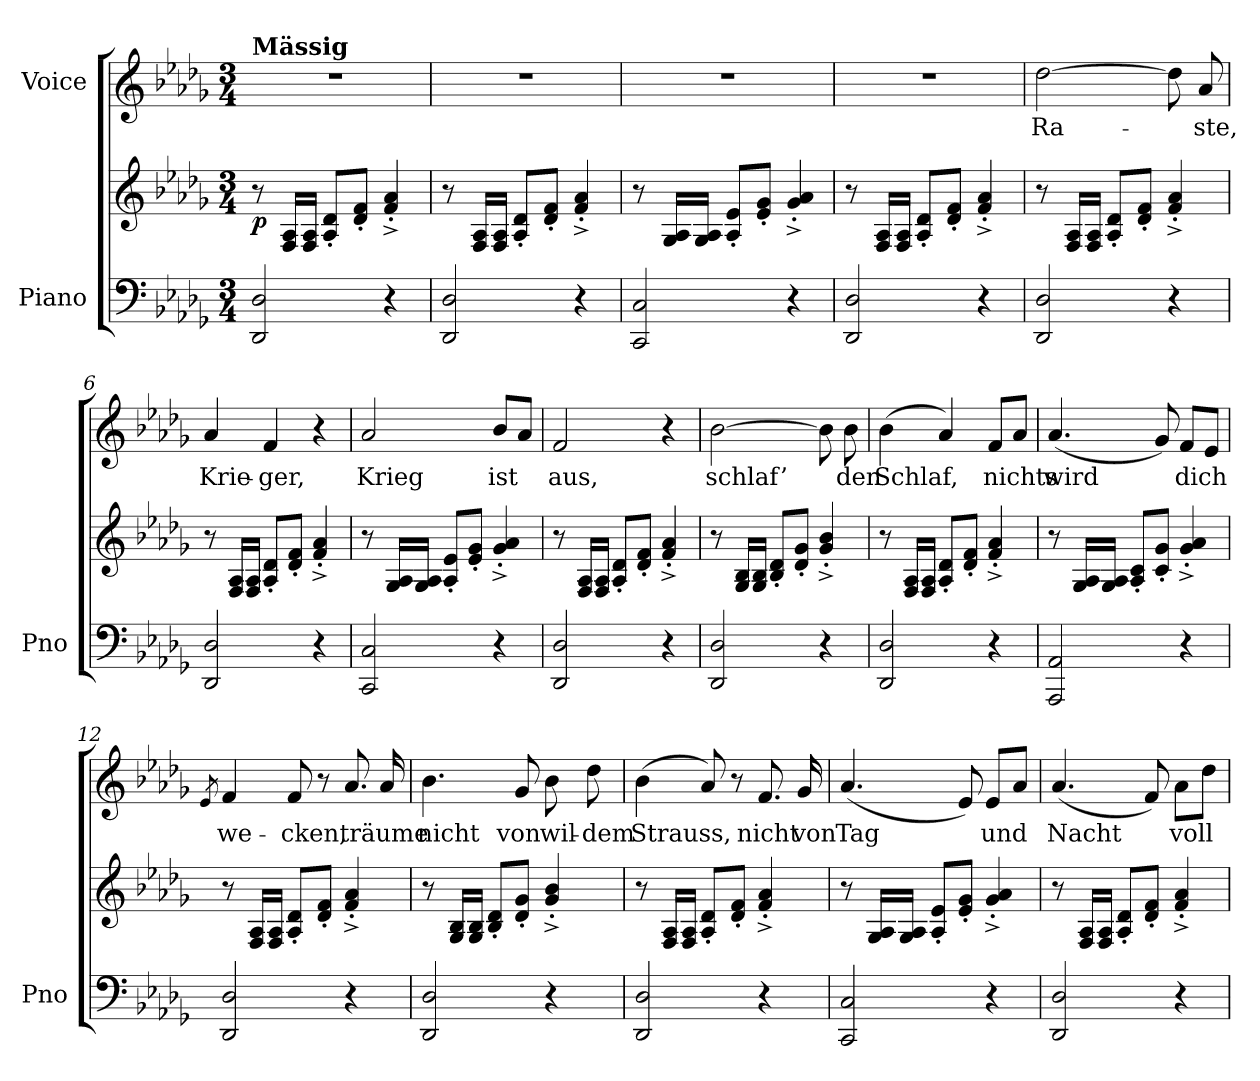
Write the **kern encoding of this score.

**kern	**kern	**dynam	**kern	**text
*part2	*part2	*part2	*part1	*part1
*staff3	*staff2	*staff2/3	*staff1	*staff1
*I"Piano	*	*	*I"Voice	*
*I'Pno	*	*	*	*
*clefF4	*clefG2	*	*clefG2	*
*k[b-e-a-d-g-]	*k[b-e-a-d-g-]	*	*k[b-e-a-d-g-]	*
*M3/4	*M3/4	*	*M3/4	*
=1	=1	=1	=1	=1
!	!	!	!LO:TX:a:B:t=Mässig	!
!	!	!LO:DY:b	!	!
2DD-/ 2D-/	8r	p	2.r	.
.	16F/ 16A-/LL	.	.	.
.	16F/ 16A-/JJ	.	.	.
.	8A-/' 8d-/'L	.	.	.
.	8d-/' 8f/'J	.	.	.
4r	4f/'^ 4a-/'^	.	.	.
=2	=2	=2	=2	=2
2DD-/ 2D-/	8r	.	2.r	.
.	16F/ 16A-/LL	.	.	.
.	16F/ 16A-/JJ	.	.	.
.	8A-/' 8d-/'L	.	.	.
.	8d-/' 8f/'J	.	.	.
4r	4f/'^ 4a-/'^	.	.	.
=3	=3	=3	=3	=3
2CC/ 2C/	8r	.	2.r	.
.	16G-/ 16A-/LL	.	.	.
.	16G-/ 16A-/JJ	.	.	.
.	8A-/' 8e-/'L	.	.	.
.	8e-/' 8g-/'J	.	.	.
4r	4g-/'^ 4a-/'^	.	.	.
=4	=4	=4	=4	=4
2DD-/ 2D-/	8r	.	2.r	.
.	16F/ 16A-/LL	.	.	.
.	16F/ 16A-/JJ	.	.	.
.	8A-/' 8d-/'L	.	.	.
.	8d-/' 8f/'J	.	.	.
4r	4f/'^ 4a-/'^	.	.	.
=5	=5	=5	=5	=5
!	!	!	!	!LO:LY:b
2DD-/ 2D-/	8r	.	[2dd-\	Ra-
.	16F/ 16A-/LL	.	.	.
.	16F/ 16A-/JJ	.	.	.
.	8A-/' 8d-/'L	.	.	.
.	8d-/' 8f/'J	.	.	.
4r	4f/'^ 4a-/'^	.	8dd-\]	.
!	!	!	!	!LO:LY:b
.	.	.	8a-/	-ste,
!!LO:LB:g=z
=6	=6	=6	=6	=6
!	!	!	!	!LO:LY:b
2DD-/ 2D-/	8r	.	4a-/	Krie-
.	16F/ 16A-/LL	.	.	.
.	16F/ 16A-/JJ	.	.	.
!	!	!	!	!LO:LY:b
.	8A-/' 8d-/'L	.	4f/	-ger,
.	8d-/' 8f/'J	.	.	.
4r	4f/'^ 4a-/'^	.	4r	.
=7	=7	=7	=7	=7
!	!	!	!	!LO:LY:b
2CC/ 2C/	8r	.	2a-/	Krieg
.	16G-/ 16A-/LL	.	.	.
.	16G-/ 16A-/JJ	.	.	.
.	8A-/' 8e-/'L	.	.	.
.	8e-/' 8g-/'J	.	.	.
!	!	!	!	!LO:LY:b
4r	4g-/'^ 4a-/'^	.	8b-/L	ist
.	.	.	8a-/J	.
=8	=8	=8	=8	=8
!	!	!	!	!LO:LY:b
2DD-/ 2D-/	8r	.	2f/	aus,
.	16F/ 16A-/LL	.	.	.
.	16F/ 16A-/JJ	.	.	.
.	8A-/' 8d-/'L	.	.	.
.	8d-/' 8f/'J	.	.	.
4r	4f/'^ 4a-/'^	.	4r	.
=9	=9	=9	=9	=9
!	!	!	!	!LO:LY:b
2DD-/ 2D-/	8r	.	[2b-\	schlaf’
.	16G-/ 16B-/LL	.	.	.
.	16G-/ 16B-/JJ	.	.	.
.	8B-/' 8d-/'L	.	.	.
.	8d-/' 8g-/'J	.	.	.
4r	4g-/'^ 4b-/'^	.	8b-\]	.
!	!	!	!	!LO:LY:b
.	.	.	8b-\	den
=10	=10	=10	=10	=10
!	!	!	!	!LO:LY:b
2DD-/ 2D-/	8r	.	(4b-\	Schlaf,
.	16F/ 16A-/LL	.	.	.
.	16F/ 16A-/JJ	.	.	.
.	8A-/' 8d-/'L	.	4a-/)	.
.	8d-/' 8f/'J	.	.	.
!	!	!	!	!LO:LY:b
4r	4f/'^ 4a-/'^	.	8f/L	nichts
.	.	.	8a-/J	.
!!LO:LB:g=z
=11	=11	=11	=11	=11
!	!	!	!	!LO:LY:b
2AAA-/ 2AA-/	8r	.	(4.a-/	wird
.	16G-/ 16A-/LL	.	.	.
.	16G-/ 16A-/JJ	.	.	.
.	8A-/' 8c/'L	.	.	.
.	8c/' 8g-/'J	.	8g-/)	.
!	!	!	!	!LO:LY:b
4r	4g-/'^ 4a-/'^	.	8f/L	dich
.	.	.	8e-/J	.
=12	=12	=12	=12	=12
.	.	.	8qe-/	.
!	!	!	!	!LO:LY:b
2DD-/ 2D-/	8r	.	4f/	we-
.	16F/ 16A-/LL	.	.	.
.	16F/ 16A-/JJ	.	.	.
!	!	!	!	!LO:LY:b
.	8A-/' 8d-/'L	.	8f/	-cken,
.	8d-/' 8f/'J	.	8r	.
!	!	!	!	!LO:LY:b
4r	4f/'^ 4a-/'^	.	8.a-/	träume
.	.	.	16a-/	.
=13	=13	=13	=13	=13
!	!	!	!	!LO:LY:b
2DD-/ 2D-/	8r	.	4.b-\	nicht
.	16G-/ 16B-/LL	.	.	.
.	16G-/ 16B-/JJ	.	.	.
.	8B-/' 8d-/'L	.	.	.
!	!	!	!	!LO:LY:b
.	8d-/' 8g-/'J	.	8g-/	von
!	!	!	!	!LO:LY:b
4r	4g-/'^ 4b-/'^	.	8b-\	wil-
!	!	!	!	!LO:LY:b
.	.	.	8dd-\	-dem
=14	=14	=14	=14	=14
!	!	!	!	!LO:LY:b
2DD-/ 2D-/	8r	.	(4b-\	Strauss,
.	16F/ 16A-/LL	.	.	.
.	16F/ 16A-/JJ	.	.	.
.	8A-/' 8d-/'L	.	8a-/)	.
.	8d-/' 8f/'J	.	8r	.
!	!	!	!	!LO:LY:b
4r	4f/'^ 4a-/'^	.	8.f/	nicht
!	!	!	!	!LO:LY:b
.	.	.	16g-/	von
=15	=15	=15	=15	=15
!	!	!	!	!LO:LY:b
2CC/ 2C/	8r	.	(4.a-/	Tag
.	16G-/ 16A-/LL	.	.	.
.	16G-/ 16A-/JJ	.	.	.
.	8A-/' 8e-/'L	.	.	.
.	8e-/' 8g-/'J	.	8e-/)	.
!	!	!	!	!LO:LY:b
4r	4g-/'^ 4a-/'^	.	8e-/L	und
.	.	.	8a-/J	.
!!LO:LB:g=z
=16	=16	=16	=16	=16
!	!	!	!	!LO:LY:b
2DD-/ 2D-/	8r	.	(4.a-/	Nacht
.	16F/ 16A-/LL	.	.	.
.	16F/ 16A-/JJ	.	.	.
.	8A-/' 8d-/'L	.	.	.
.	8d-/' 8f/'J	.	8f/)	.
!	!	!	!	!LO:LY:b
4r	4f/'^ 4a-/'^	.	8a-\L	voll
.	.	.	8dd-\J	.
=	=	=	=	=
*-	*-	*-	*-	*-
